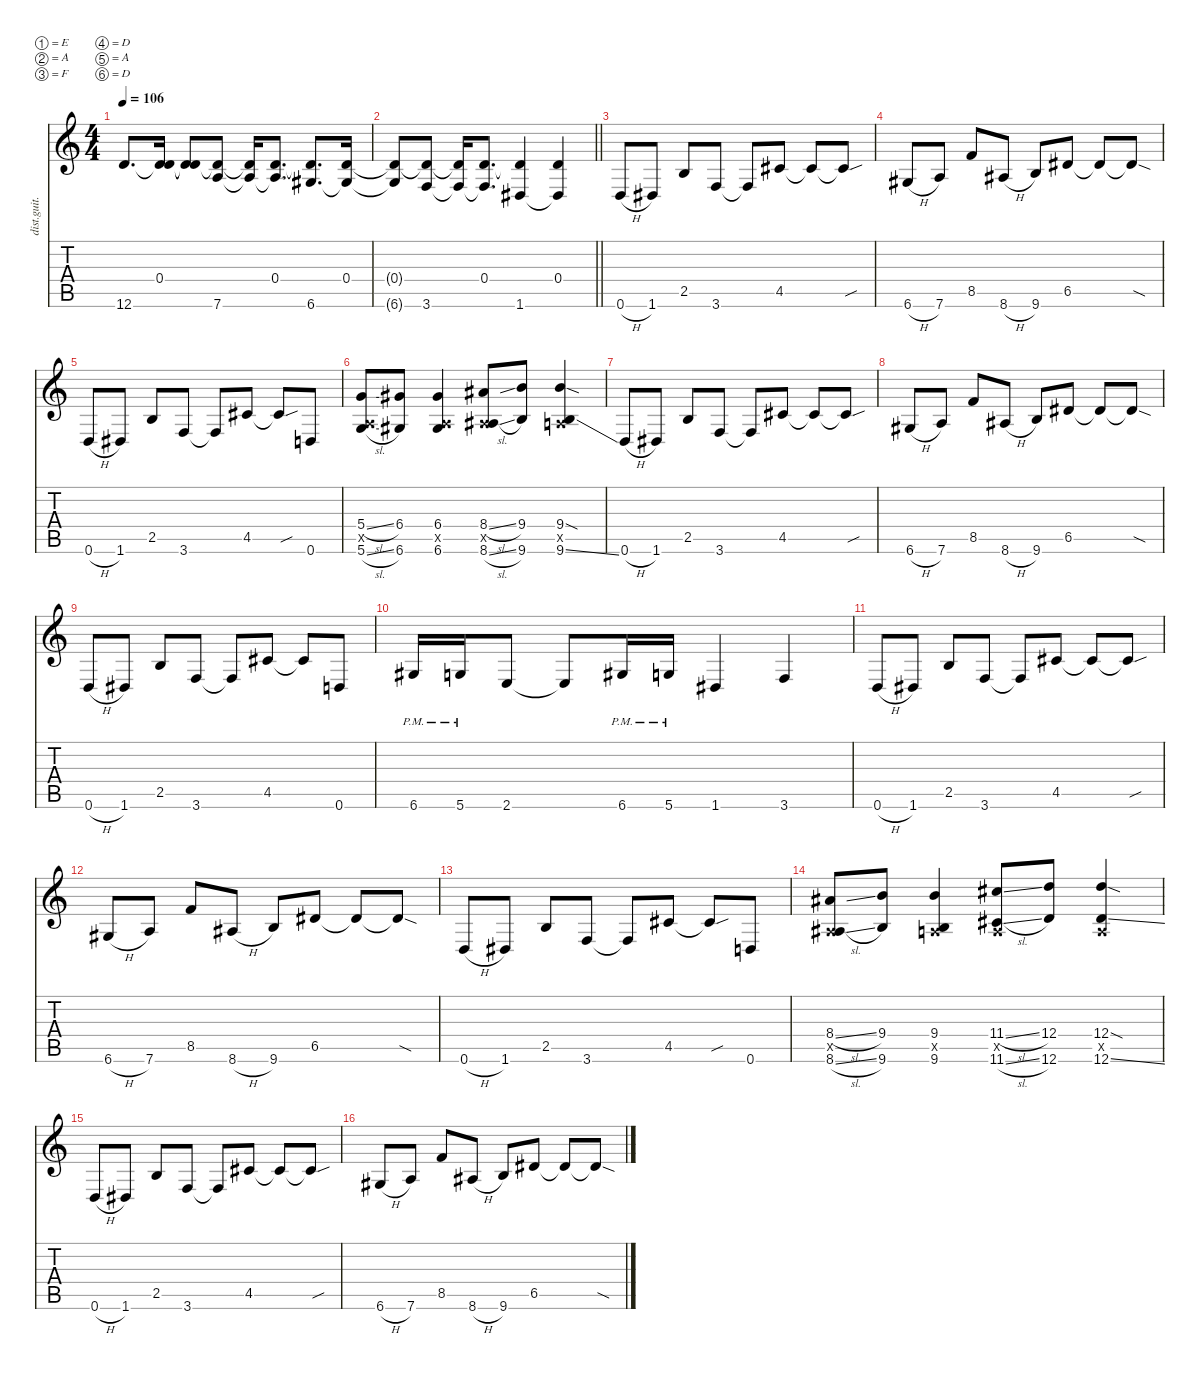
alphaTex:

\defaultSystemsLayout 4
\hideDynamics
\bracketExtendMode nobrackets
\otherSystemsTrackNameOrientation horizontal
\track ("Track 2" "dist.guit.") {instrument distortionguitar}
\staff {score tabs}
\tuning (E4 A3 F3 D3 A2 D2)
\ts (4 4)
\tempo 106
\clef g2
\ks c
12.6.8{d dy f beam Up} (0.4 12.6{t}).16{beam Up} (12.6{t} 0.4{t}).8{beam Up} (0.4{t} 7.6).8{beam Up} (0.4{t} 7.6{t}).16{beam Up} (0.4 7.6{t}).8{d beam Up} (0.4{t} 6.6{acc #}).8{d beam Up} (0.4 6.6{t acc #}).16{beam Up} |
\barLineRight lightlight
(0.4{t} 6.6{t acc #}).8{beam Up} (0.4{t} 3.6).8{beam Up} (0.4{t} 3.6{t}).16{beam Up} (0.4 3.6{t}).8{d beam Up} (0.4{t} 1.6{acc #}).4{beam Up} (0.4 1.6{t acc #}).4{beam Up} |
\section ("" "")
0.6{h}.8{beam Up} 1.6{acc #}.8{beam Up} 2.5.8{beam Up} 3.6.8{beam Up} 3.6{t}.8{beam Up} 4.5{acc #}.8{beam Up} 4.5{t acc #}.8{beam Up} 4.5{sou t acc #}.8{beam Up} |
6.6{h acc #}.8{beam Up} 7.6.8{beam Up} 8.5.8{beam Up} 8.6{h acc #}.8{beam Up} 9.6.8{beam Up} 6.5{acc #}.8{beam Up} 6.5{t acc #}.8{beam Up} 6.5{sod t acc #}.8{beam Up} |
0.6{h}.8{beam Up} 1.6{acc #}.8{beam Up} 2.5.8{beam Up} 3.6.8{beam Up} 3.6{t}.8{beam Up} 4.5{acc #}.8{beam Up} 4.5{sou t acc #}.8{beam Up} 0.6.8{beam Up} |
(5.4{sl} 0.5{x} 5.6{sl}).8{beam Up} (6.4{acc #} 6.6{acc #}).8{beam Up} (6.4{acc #} 0.5{x} 6.6{acc #}).4{beam Up} (8.4{sl acc #} 0.5{x} 8.6{sl acc #}).8{beam Up} (9.4 9.6).8{beam Up} (9.4{sod} 0.5{x} 9.6{ss}).4{beam Up} |
0.6{h}.8{beam Up} 1.6{acc #}.8{beam Up} 2.5.8{beam Up} 3.6.8{beam Up} 3.6{t}.8{beam Up} 4.5{acc #}.8{beam Up} 4.5{t acc #}.8{beam Up} 4.5{sou t acc #}.8{beam Up} |
6.6{h acc #}.8{beam Up} 7.6.8{beam Up} 8.5.8{beam Up} 8.6{h acc #}.8{beam Up} 9.6.8{beam Up} 6.5{acc #}.8{beam Up} 6.5{t acc #}.8{beam Up} 6.5{sod t acc #}.8{beam Up} |
0.6{h}.8{beam Up} 1.6{acc #}.8{beam Up} 2.5.8{beam Up} 3.6.8{beam Up} 3.6{t}.8{beam Up} 4.5{acc #}.8{beam Up} 4.5{t acc #}.8{beam Up} 0.6.8{beam Up} |
6.6{pm acc #}.16{beam Up} 5.6{pm}.16{beam Up} 2.6.8{beam Up} 2.6{t}.8{beam Up} 6.6{pm acc #}.16{beam Up} 5.6{pm}.16{beam Up} 1.6{acc #}.4{beam Up} 3.6.4{beam Up} |
0.6{h}.8{beam Up} 1.6{acc #}.8{beam Up} 2.5.8{beam Up} 3.6.8{beam Up} 3.6{t}.8{beam Up} 4.5{acc #}.8{beam Up} 4.5{t acc #}.8{beam Up} 4.5{sou t acc #}.8{beam Up} |
6.6{h acc #}.8{beam Up} 7.6.8{beam Up} 8.5.8{beam Up} 8.6{h acc #}.8{beam Up} 9.6.8{beam Up} 6.5{acc #}.8{beam Up} 6.5{t acc #}.8{beam Up} 6.5{sod t acc #}.8{beam Up} |
0.6{h}.8{beam Up} 1.6{acc #}.8{beam Up} 2.5.8{beam Up} 3.6.8{beam Up} 3.6{t}.8{beam Up} 4.5{acc #}.8{beam Up} 4.5{sou t acc #}.8{beam Up} 0.6.8{beam Up} |
(8.4{sl acc #} 0.5{x} 8.6{sl acc #}).8{beam Up} (9.4 9.6).8{beam Up} (9.4 0.5{x} 9.6).4{beam Up} (11.4{sl acc #} 0.5{x} 11.6{sl acc #}).8{beam Up} (12.4 12.6).8{beam Up} (12.4{sod} 0.5{x} 12.6{ss}).4{beam Up} |
0.6{h}.8{beam Up} 1.6{acc #}.8{beam Up} 2.5.8{beam Up} 3.6.8{beam Up} 3.6{t}.8{beam Up} 4.5{acc #}.8{beam Up} 4.5{t acc #}.8{beam Up} 4.5{sou t acc #}.8{beam Up} |
6.6{h acc #}.8{beam Up} 7.6.8{beam Up} 8.5.8{beam Up} 8.6{h acc #}.8{beam Up} 9.6.8{beam Up} 6.5{acc #}.8{beam Up} 6.5{t acc #}.8{beam Up} 6.5{sod t acc #}.8{beam Up}
